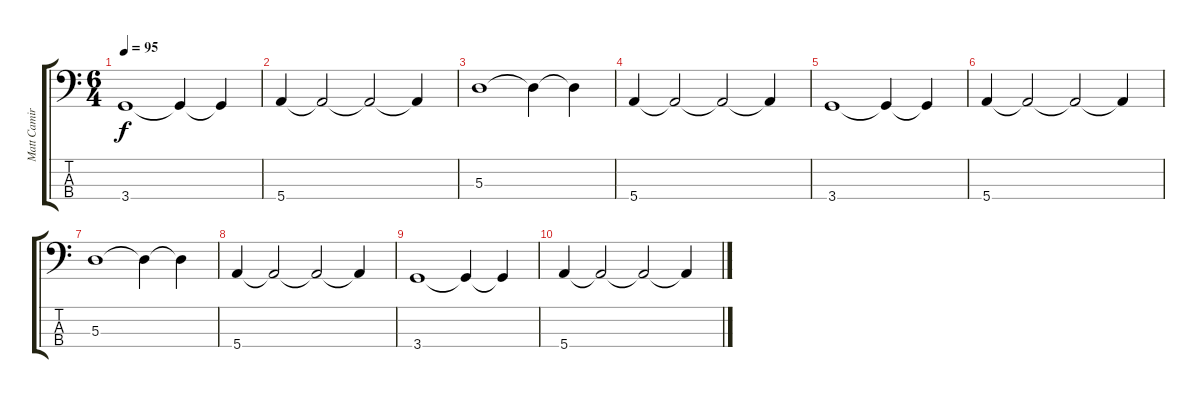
\track ("Matt Camirand - Bass" "Matt Camir") {instrument electricbassfinger}
\staff {score tabs}
\tuning (G2 D2 A1 E1) {hide}
\ts (6 4)
\tempo 95
\clef f4
\ks c
3.4.1{dy f} 3.4{t}.4 3.4{t}.4 |
5.4.4 5.4{t}.2 5.4{t}.2 5.4{t}.4 |
5.3.1 5.3{t}.4 5.3{t}.4 |
5.4.4 5.4{t}.2 5.4{t}.2 5.4{t}.4 |
3.4.1 3.4{t}.4 3.4{t}.4 |
5.4.4 5.4{t}.2 5.4{t}.2 5.4{t}.4 |
5.3.1 5.3{t}.4 5.3{t}.4 |
5.4.4 5.4{t}.2 5.4{t}.2 5.4{t}.4 |
3.4.1 3.4{t}.4 3.4{t}.4 |
5.4.4 5.4{t}.2 5.4{t}.2 5.4{t}.4
